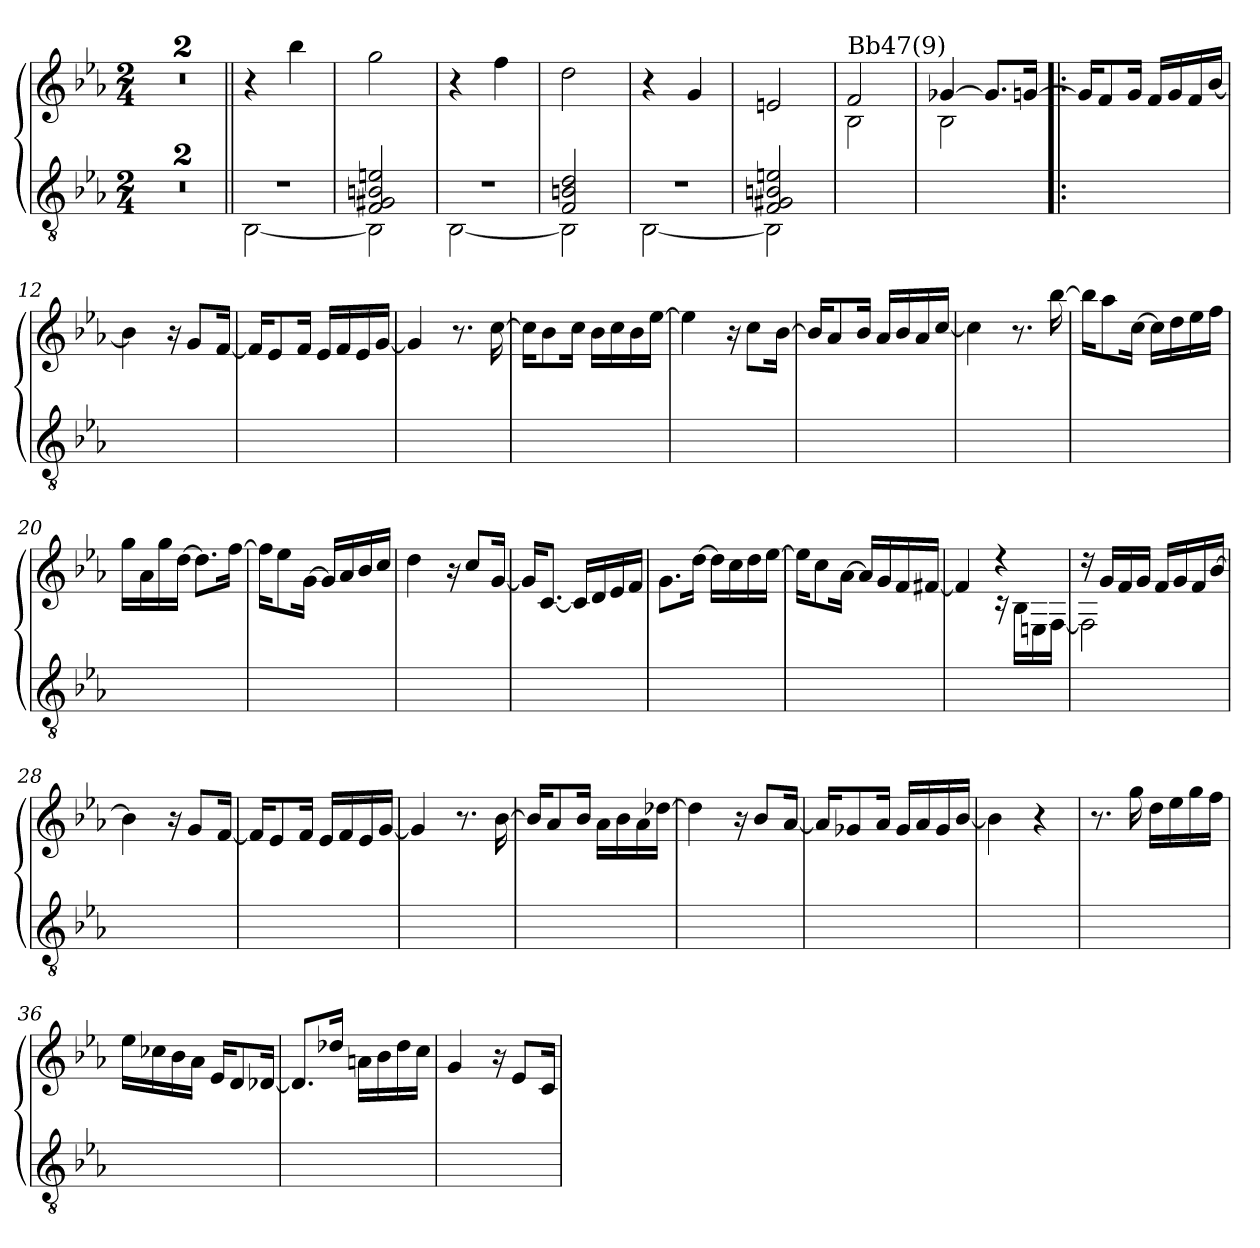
**kern	**kern
*part2	*part1
*staff2	*staff1
*clefGv2	*clefG2
*k[b-e-a-]	*k[b-e-a-]
*E-:	*E-:
*M2/4	*M2/4
=1	=1
2ryy	2ryy
=2	=2
2ryy	2ryy
=3||	=3||
*^	*
2rd	[<2BB-\	4r
.	.	4bb-\
=4	=4	=4
2F/ 2G#X/ 2Bn/ 2en/	2BB-\]	2gg\
=5	=5	=5
2rd	[<2BB-\	4r
.	.	4ff\
=6	=6	=6
2F/ 2Bn/ 2d/	2BB-\]	2dd\
=7	=7	=7
2rd	[<2BB-\	4r
.	.	4g/
=8	=8	=8
2F/ 2G#X/ 2Bn/ 2en/	2BB-\]	2en/
=9	=9	=9
*	*	*^
!	!	!LO:TX:a:t=Bb47(9)	!
*v	*v	*	*
2ryy	2f/	2B-\
!!LO:LB:g=z	!!
=10	=10	=10
2ryy	[>4g-X/	2B-\
.	8.g-/L]	.
.	[>16gn/Jk	.
*	*v	*v
=11!|:	=11!|:
2ryy	16g/KL]
.	8f/
.	16g/Jk
.	16f/LL
.	16g/
.	16f/
.	[16b-/JJ
=12	=12
2ryy	4b-\]
.	16r
.	8g/L
.	[16f/Jk
=13	=13
2ryy	16f/KL]
.	8e-/
.	16f/Jk
.	16e-/LL
.	16f/
.	16e-/
.	[16g/JJ
=14	=14
2ryy	4g/]
.	8.r
.	[16cc\
=15	=15
2ryy	16cc\KL]
.	8b-\
.	16cc\Jk
.	16b-\LL
.	16cc\
.	16b-\
.	[16ee-\JJ
!!LO:LB:g=z
=16	=16
2ryy	4ee-\]
.	16r
.	8cc\L
.	[16b-\Jk
=17	=17
2ryy	16b-/KL]
.	8a-/
.	16b-/Jk
.	16a-/LL
.	16b-/
.	16a-/
.	[16cc/JJ
=18	=18
2ryy	4cc\]
.	8.r
.	[16bb-\
=19	=19
2ryy	16bb-\KL]
.	8aa-\
.	[16cc\Jk
.	16cc\LL]
.	16dd\
.	16ee-\
.	16ff\JJ
=20	=20
2ryy	16gg\LL
.	16a-\
.	16gg\
.	[16dd\JJ
.	8.dd\L]
.	[16ff\Jk
=21	=21
2ryy	16ff\KL]
.	8ee-\
.	[16g\Jk
.	16g/LL]
.	16a-/
.	16b-/
.	16cc/JJ
!!LO:LB:g=z
=22	=22
2ryy	4dd\
.	16r
.	8cc/L
.	[16g/Jk
=23	=23
2ryy	16g/KL]
.	[8.c/J
.	16c/LL]
.	16d/
.	16e-/
.	16f/JJ
=24	=24
2ryy	8.g\L
.	[16dd\Jk
.	16dd\LL]
.	16cc\
.	16dd\
.	[16ee-\JJ
=25	=25
2ryy	16ee-\KL]
.	8cc\
.	[16a-\Jk
.	16a-/LL]
.	16g/
.	16f/
.	[16f#X/JJ
=26	=26
*	*^
2ryy	4f#/]	4ryy
.	4r	16rc
.	.	16B-\LL
.	.	16En\
.	.	[<16F\JJ
=27	=27	=27
2ryy	16rdd	2F\]
.	16g/LL	.
.	16f/	.
.	16g/JJ	.
.	16f/LL	.
.	16g/	.
.	16f/	.
.	[>16b-/JJ	.
*	*v	*v
!!LO:LB:g=z
=28	=28
2ryy	4b-\]
.	16r
.	8g/L
.	[16f/Jk
=29	=29
2ryy	16f/KL]
.	8e-/
.	16f/Jk
.	16e-/LL
.	16f/
.	16e-/
.	[16g/JJ
=30	=30
2ryy	4g/]
.	8.r
.	[16b-\
=31	=31
2ryy	16b-/KL]
.	8a-/
.	16b-/Jk
.	16a-\LL
.	16b-\
.	16a-\
.	[16dd-X\JJ
=32	=32
2ryy	4dd-\]
.	16r
.	8b-/L
.	[16a-/Jk
!!LO:LB:g=z
=33	=33
2ryy	16a-/KL]
.	8g-X/
.	16a-/Jk
.	16g-/LL
.	16a-/
.	16g-/
.	[16b-/JJ
=34	=34
2ryy	4b-\]
.	4r
=35	=35
2ryy	8.r
.	16gg\
.	16dd\LL
.	16ee-\
.	16gg\
.	16ff\JJ
=36	=36
2ryy	16ee-\LL
.	16cc-X\
.	16b-\
.	16a-\JJ
.	16e-/KL
.	8d/
.	[16d-X/Jk
=37	=37
2ryy	8.d-/L]
.	16dd-X/Jk
.	16an\LL
.	16b-\
.	16dd-\
.	16cc\JJ
=38	=38
2ryy	4g/
.	16r
.	8e-/L
.	16c/Jk
=	=
*-	*-
